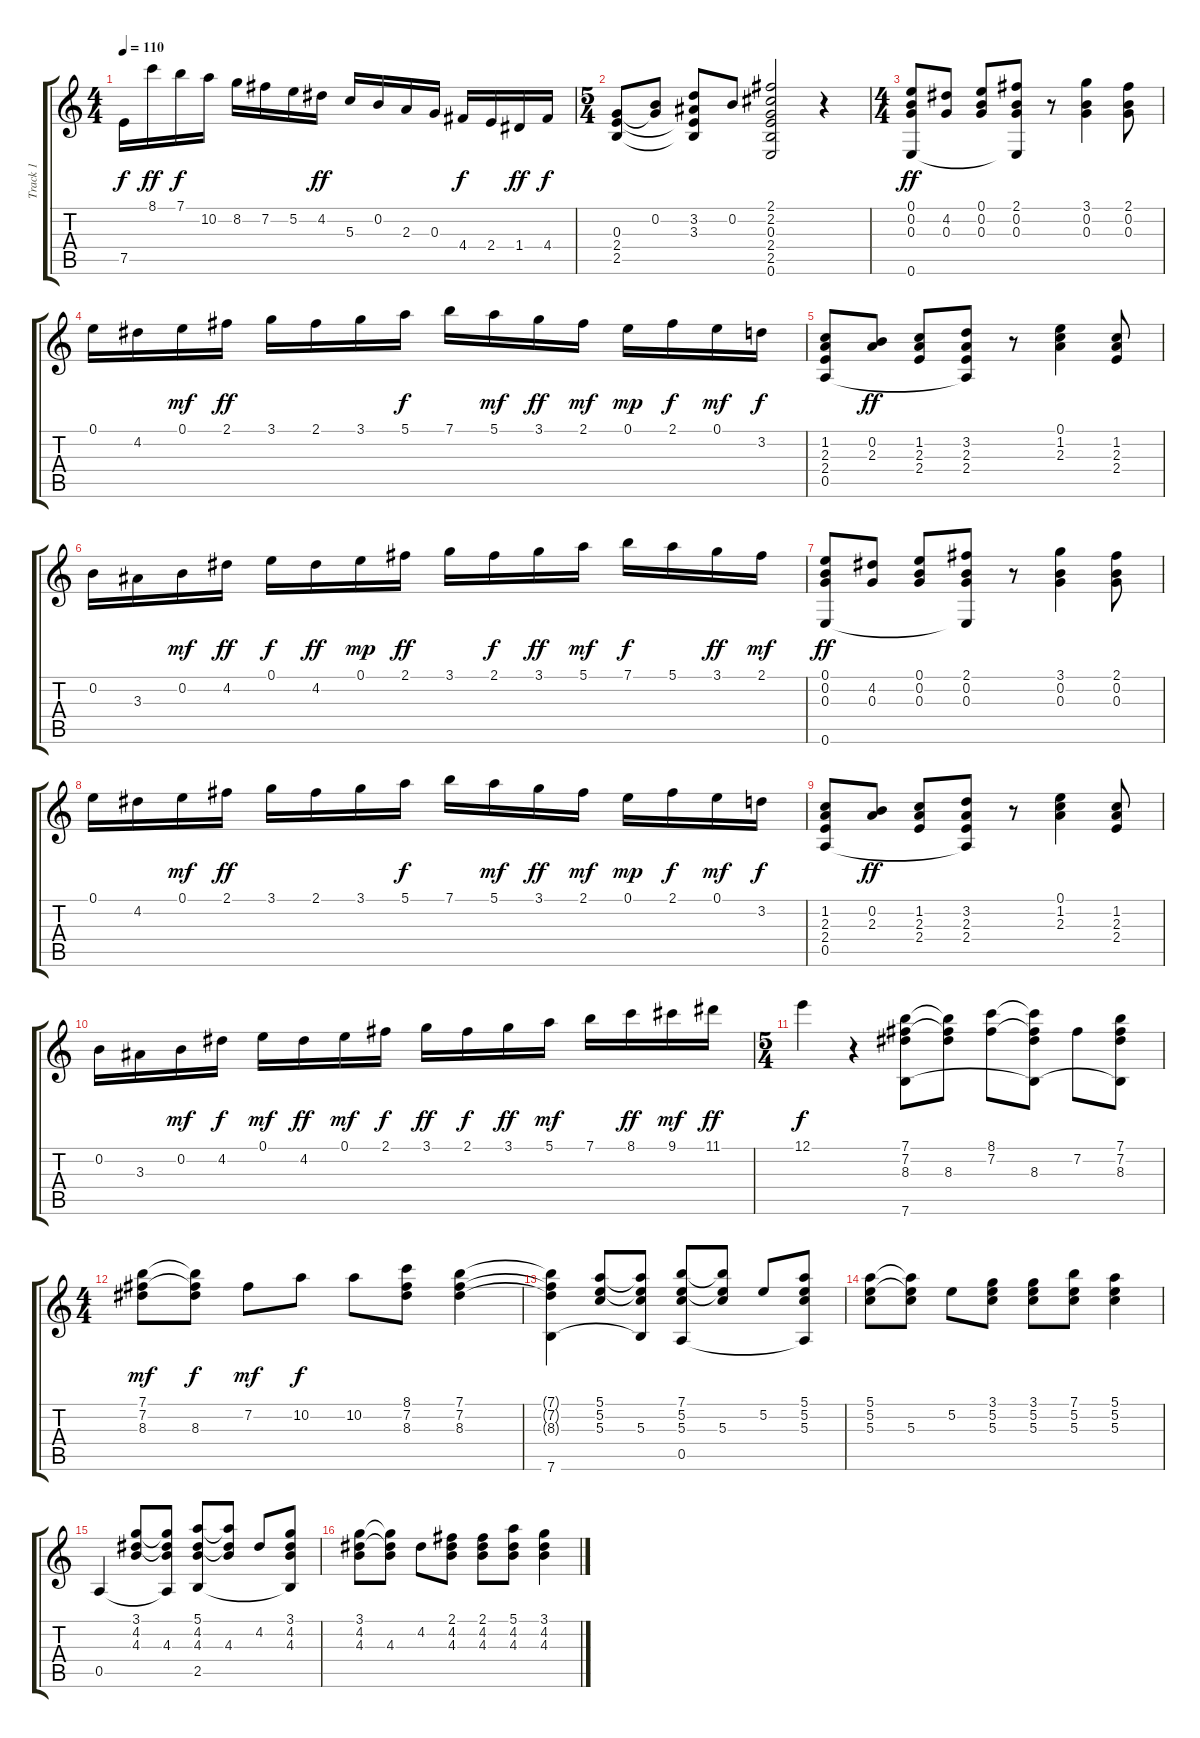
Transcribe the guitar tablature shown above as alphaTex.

\track ("Track 1" "Track 1") {instrument acousticguitarnylon}
\staff {score tabs}
\tuning (E4 B3 G3 D3 A2 E2) {hide}
\ts (4 4)
\tempo 110
\clef g2
\ks c
7.5.16{dy f} 8.1.16{dy ff} 7.1.16{dy f} 10.2.16 8.2.16 7.2.16 5.2.16 4.2.16{dy ff} 5.3.16 0.2.16 2.3.16 0.3.16 4.4.16{dy f} 2.4.16 1.4.16{dy ff} 4.4.16{dy f} |
\ts (5 4)
(0.3 2.4 2.5).8 (0.2 0.3{t}).8 (3.2 3.3 2.4{t} 2.5{t}).8 0.2.8 (2.1 2.2 0.3 2.4 2.5 0.6).2 r.4 |
\ts (4 4)
(0.1 0.2 0.3 0.6).8{dy ff} (4.2 0.3).8 (0.1 0.2 0.3).8 (2.1 0.2 0.3 0.6{t}).8 r.8 (3.1 0.2 0.3).4 (2.1 0.2 0.3).8 |
0.1.16 4.2.16 0.1.16{dy mf} 2.1.16{dy ff} 3.1.16 2.1.16 3.1.16 5.1.16{dy f} 7.1.16 5.1.16{dy mf} 3.1.16{dy ff} 2.1.16{dy mf} 0.1.16{dy mp} 2.1.16{dy f} 0.1.16{dy mf} 3.2.16{dy f} |
(1.2 2.3 2.4 0.5).8 (0.2 2.3).8{dy ff} (1.2 2.3 2.4).8 (3.2 2.3 2.4 0.5{t}).8 r.8 (0.1 1.2 2.3).4 (1.2 2.3 2.4).8 |
0.2.16 3.3.16 0.2.16{dy mf} 4.2.16{dy ff} 0.1.16{dy f} 4.2.16{dy ff} 0.1.16{dy mp} 2.1.16{dy ff} 3.1.16 2.1.16{dy f} 3.1.16{dy ff} 5.1.16{dy mf} 7.1.16{dy f} 5.1.16 3.1.16{dy ff} 2.1.16{dy mf} |
(0.1 0.2 0.3 0.6).8{dy ff} (4.2 0.3).8 (0.1 0.2 0.3).8 (2.1 0.2 0.3 0.6{t}).8 r.8 (3.1 0.2 0.3).4 (2.1 0.2 0.3).8 |
0.1.16 4.2.16 0.1.16{dy mf} 2.1.16{dy ff} 3.1.16 2.1.16 3.1.16 5.1.16{dy f} 7.1.16 5.1.16{dy mf} 3.1.16{dy ff} 2.1.16{dy mf} 0.1.16{dy mp} 2.1.16{dy f} 0.1.16{dy mf} 3.2.16{dy f} |
(1.2 2.3 2.4 0.5).8 (0.2 2.3).8{dy ff} (1.2 2.3 2.4).8 (3.2 2.3 2.4 0.5{t}).8 r.8 (0.1 1.2 2.3).4 (1.2 2.3 2.4).8 |
0.2.16 3.3.16 0.2.16{dy mf} 4.2.16{dy f} 0.1.16{dy mf} 4.2.16{dy ff} 0.1.16{dy mf} 2.1.16{dy f} 3.1.16{dy ff} 2.1.16{dy f} 3.1.16{dy ff} 5.1.16{dy mf} 7.1.16 8.1.16{dy ff} 9.1.16{dy mf} 11.1.16{dy ff} |
\ts (5 4)
12.1.4{dy f} r.4 (7.1 7.2 8.3 7.6).8 (7.1{t} 7.2{t} 8.3).8 (8.1 7.2).8 (8.1{t} 7.2{t} 8.3 7.6{t}).8 7.2.8 (7.1 7.2 8.3 7.6{t}).8 |
\ts (4 4)
(7.1 7.2 8.3).8{dy mf} (7.1{t} 7.2{t} 8.3).8{dy f} 7.2.8{dy mf} 10.2.8{dy f} 10.2.8 (8.1 7.2 8.3).8 (7.1 7.2 8.3).4 |
(7.1{t} 7.2{t} 8.3{t} 7.6).4 (5.1 5.2 5.3).8 (5.1{t} 5.2{t} 5.3 7.6{t}).8 (7.1 5.2 5.3 0.5).8 (7.1{t} 5.2{t} 5.3).8 5.2.8 (5.1 5.2 5.3 0.5{t}).8 |
(5.1 5.2 5.3).8 (5.1{t} 5.2{t} 5.3).8 5.2.8 (3.1 5.2 5.3).8 (3.1 5.2 5.3).8 (7.1 5.2 5.3).8 (5.1 5.2 5.3).4 |
0.5.4 (3.1 4.2 4.3).8 (3.1{t} 4.2{t} 4.3 0.5{t}).8 (5.1 4.2 4.3 2.5).8 (5.1{t} 4.2{t} 4.3).8 4.2.8 (3.1 4.2 4.3 2.5{t}).8 |
(3.1 4.2 4.3).8 (3.1{t} 4.2{t} 4.3).8 4.2.8 (2.1 4.2 4.3).8 (2.1 4.2 4.3).8 (5.1 4.2 4.3).8 (3.1 4.2 4.3).4
